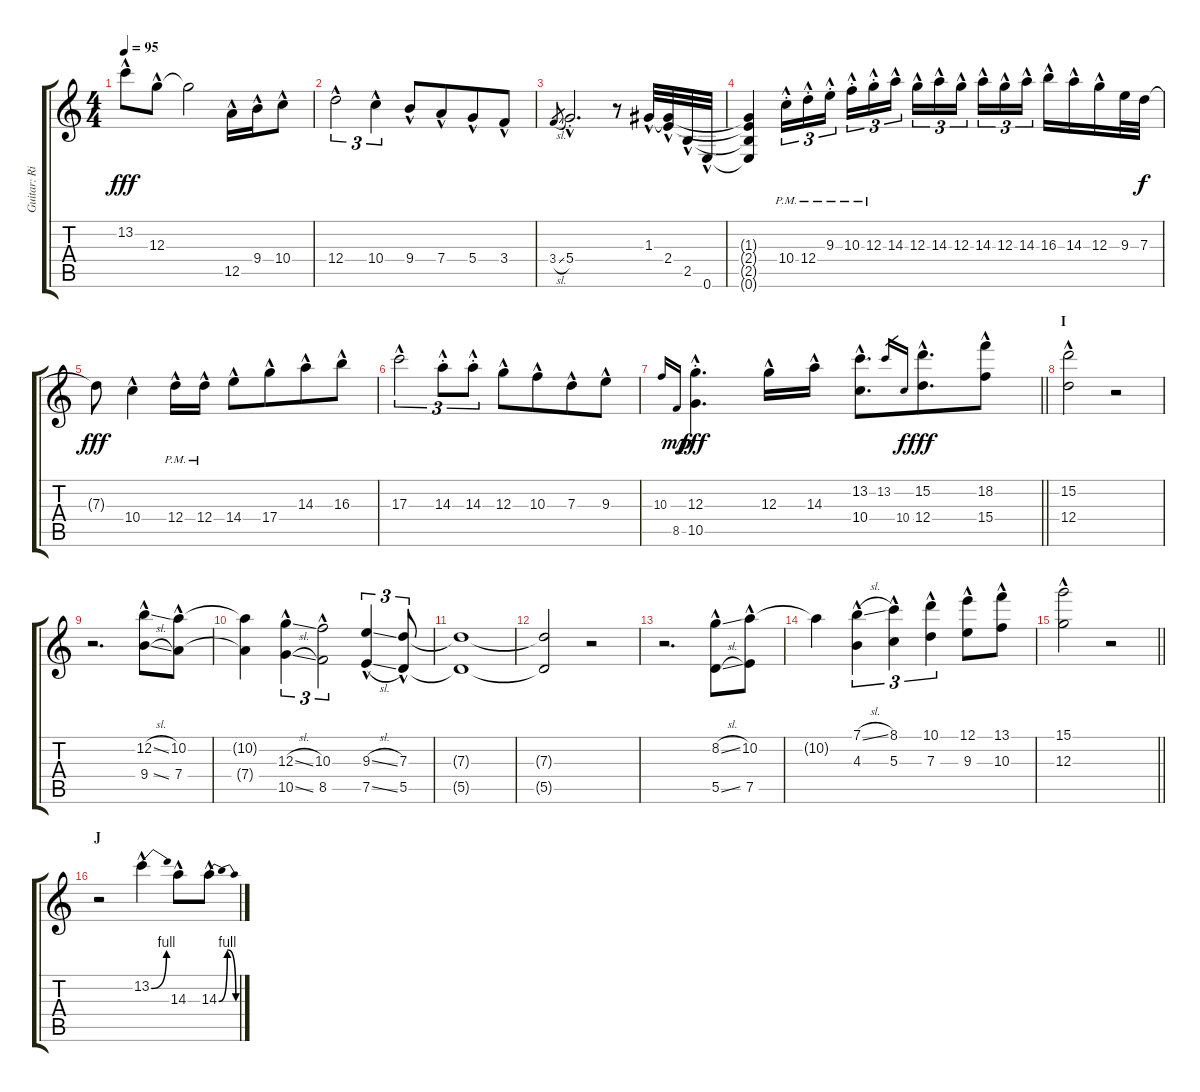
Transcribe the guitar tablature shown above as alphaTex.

\track ("Guitar: Rik" "Guitar: Ri") {instrument acousticguitarnylon}
\staff {score tabs}
\tuning (E4 B3 G3 D3 A2 E2) {hide}
\ts (4 4)
\tempo 95
\clef g2
\ks c
13.2{hac}.8{dy fff} 12.3{hac}.8 12.3{t}.2 12.5{hac}.16 9.4{hac}.16 10.4{hac}.8 |
12.4{hac}.2{tu (3 2)} 10.4{hac}.4{tu (3 2)} 9.4{hac}.8 7.4{hac}.8{beam merge} 5.4{hac}.8 3.4{hac}.8 |
3.4{sl}.8{gr} 5.4{hac st}.2{d} r.8 1.3{hac}.32 (1.3{t} 2.4{hac}).32 2.5{hac}.32 0.6{hac}.32 |
(1.3{t} 2.4{t} 2.5{t} 0.6{t}).4 10.4{hac pm st}.16{tu (3 2)} 12.4{hac pm st}.16{tu (3 2)} 9.3{hac pm st}.16{tu (3 2) beam splitsecondary} 10.3{hac pm st}.16{tu (3 2)} 12.3{hac pm st}.16{tu (3 2)} 14.3{hac}.16{tu (3 2)} 12.3{hac}.16{tu (3 2)} 14.3{hac}.16{tu (3 2)} 12.3{hac}.16{tu (3 2) beam splitsecondary} 14.3{hac}.16{tu (3 2)} 12.3{hac}.16{tu (3 2)} 14.3{hac}.16{tu (3 2)} 16.3{hac}.16 14.3{hac}.16 12.3{hac}.16 9.3.32 7.3.32{dy f} |
7.3{t}.8{dy fff} 10.4{hac}.4 12.4{hac pm}.16 12.4{hac pm}.16 14.4{hac}.8 17.4{hac}.8{beam merge} 14.3{hac}.8 16.3{hac}.8 |
17.3{hac}.2{tu (3 2)} 14.3{hac st}.8{tu (3 2)} 14.3{hac st}.8{tu (3 2)} 12.3{hac}.8 10.3{hac}.8{beam merge} 7.3{hac}.8 9.3{hac}.8 |
\barLineRight lightlight
10.3.16{gr onbeat} 8.5.16{gr onbeat dy mp} (12.3{hac st} 10.5{hac}).4{d dy fff} 12.3{hac}.16 14.3{hac}.16 (13.2{hac} 10.4{hac}).8{d} 13.2.16{gr} 10.4.16{gr dy f} (15.2{hac} 12.4{hac}).8{d dy fff beam merge} (18.2{hac} 15.4{hac}).8 |
\section ("" "I")
(15.2{hac} 12.4{hac}).2 r.2 |
r.2{d} (12.2{sl hac} 9.4{sl hac}).8 (10.2{hac} 7.4{hac}).8 |
(10.2{t} 7.4{t}).4 (12.3{sl hac} 10.5{sl hac}).4{tu (3 2)} (10.3{hac} 8.5{hac}).2{tu (3 2)} (9.3{sl hac} 7.5{sl hac}).4{tu (3 2)} (7.3{hac} 5.5{hac}).8{tu (3 2)} |
(7.3{t} 5.5{t}).1 |
(7.3{t} 5.5{t}).2 r.2 |
r.2{d} (8.2{sl hac} 5.5{sl hac}).8 (10.2{hac} 7.5{hac}).8 |
10.2{t}.4 (7.1{sl hac} 4.3{hac}).4{tu (3 2)} (8.1{hac} 5.3{hac}).4{tu (3 2)} (10.1{hac} 7.3{hac}).4{tu (3 2)} (12.1{hac} 9.3{hac}).8 (13.1{hac} 10.3{hac}).8 |
\barLineRight lightlight
(15.1{hac} 12.3{hac}).2 r.2 |
\section ("" "J")
r.2 13.2{be (bend 0 0 60 4) hac}.4 14.3{hac}.8 14.3{be (bendrelease 0 0 15 4 30 4 60 0) hac}.8
